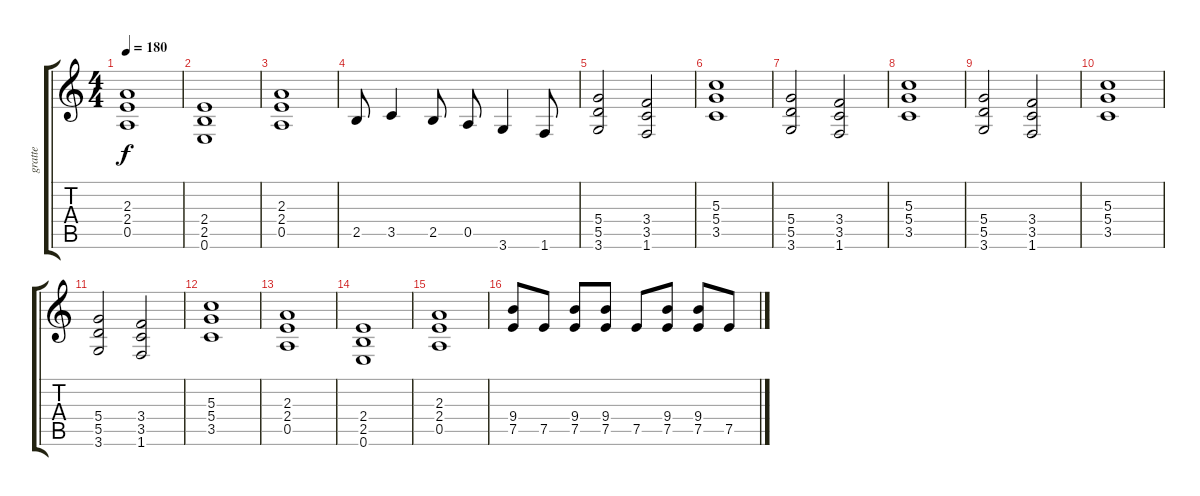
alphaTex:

\track ("gratte" "gratte") {instrument distortionguitar}
\staff {score tabs}
\tuning (E4 B3 G3 D3 A2 E2) {hide}
\ts (4 4)
\tempo 180
\clef g2
\ks c
(2.3 2.4 0.5).1{dy f} |
(2.4 2.5 0.6).1 |
(2.3 2.4 0.5).1 |
2.5.8 3.5.4 2.5.8 0.5.8 3.6.4 1.6.8 |
(5.4 5.5 3.6).2 (3.4 3.5 1.6).2 |
(5.3 5.4 3.5).1 |
(5.4 5.5 3.6).2 (3.4 3.5 1.6).2 |
(5.3 5.4 3.5).1 |
(5.4 5.5 3.6).2 (3.4 3.5 1.6).2 |
(5.3 5.4 3.5).1 |
(5.4 5.5 3.6).2 (3.4 3.5 1.6).2 |
(5.3 5.4 3.5).1 |
(2.3 2.4 0.5).1 |
(2.4 2.5 0.6).1 |
(2.3 2.4 0.5).1 |
(9.4 7.5).8 7.5.8 (9.4 7.5).8 (9.4 7.5).8 7.5.8 (9.4 7.5).8 (9.4 7.5).8 7.5.8
